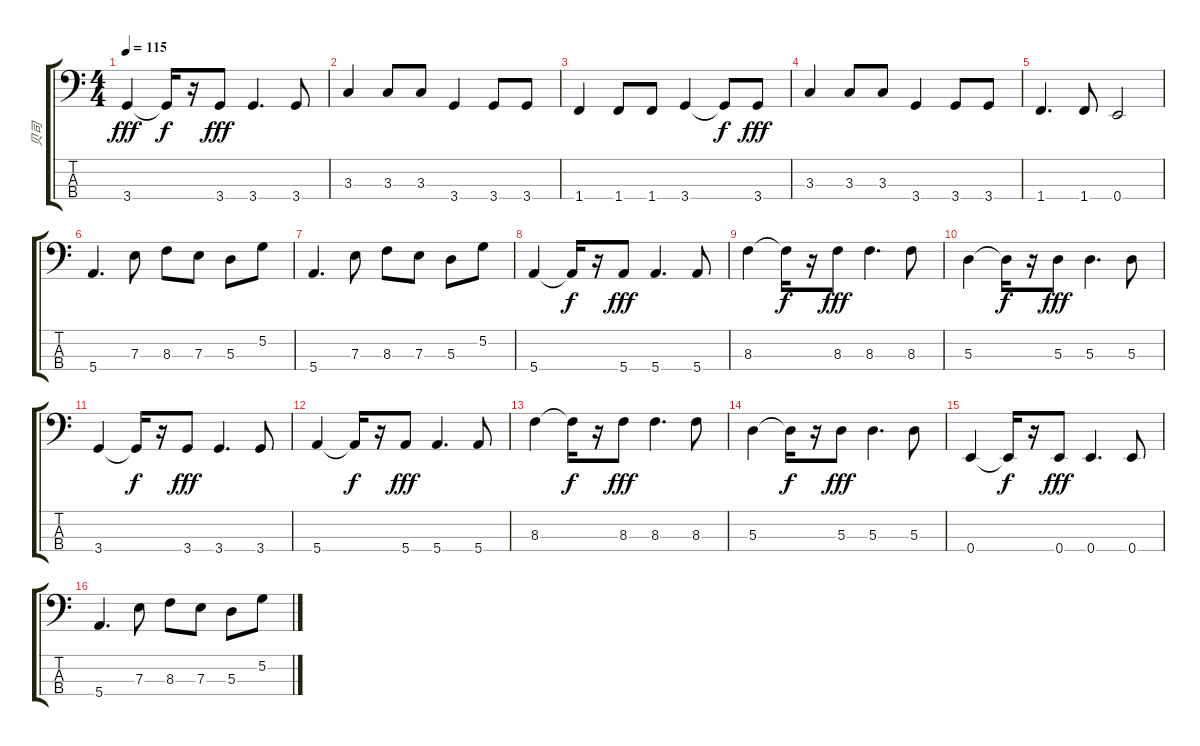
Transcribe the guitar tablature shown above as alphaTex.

\track ("贝司" "贝司") {instrument electricbassfinger}
\staff {score tabs}
\tuning (G2 D2 A1 E1) {hide}
\ts (4 4)
\tempo 115
\clef f4
\ks c
3.4.4{dy fff} 3.4{t}.16{dy f} r.16 3.4.8{dy fff} 3.4.4{d} 3.4.8 |
3.3.4{volume 13} 3.3.8 3.3.8 3.4.4 3.4.8 3.4.8 |
1.4.4 1.4.8 1.4.8 3.4.4 3.4{t}.8{dy f} 3.4.8{dy fff} |
3.3.4 3.3.8 3.3.8 3.4.4 3.4.8 3.4.8 |
1.4.4{d} 1.4.8 0.4.2 |
5.4.4{d volume 16} 7.3.8 8.3.8 7.3.8 5.3.8 5.2.8 |
5.4.4{d volume 16} 7.3.8 8.3.8 7.3.8 5.3.8 5.2.8 |
5.4.4{volume 14} 5.4{t}.16{dy f} r.16 5.4.8{dy fff} 5.4.4{d} 5.4.8 |
8.3.4 8.3{t}.16{dy f} r.16 8.3.8{dy fff} 8.3.4{d} 8.3.8 |
5.3.4 5.3{t}.16{dy f} r.16 5.3.8{dy fff} 5.3.4{d} 5.3.8 |
3.4.4 3.4{t}.16{dy f} r.16 3.4.8{dy fff} 3.4.4{d} 3.4.8 |
5.4.4{volume 13} 5.4{t}.16{dy f} r.16 5.4.8{dy fff} 5.4.4{d} 5.4.8 |
8.3.4 8.3{t}.16{dy f} r.16 8.3.8{dy fff} 8.3.4{d} 8.3.8 |
5.3.4 5.3{t}.16{dy f} r.16 5.3.8{dy fff} 5.3.4{d} 5.3.8 |
0.4.4 0.4{t}.16{dy f} r.16 0.4.8{dy fff} 0.4.4{d} 0.4.8 |
5.4.4{d volume 16} 7.3.8 8.3.8 7.3.8 5.3.8 5.2.8
